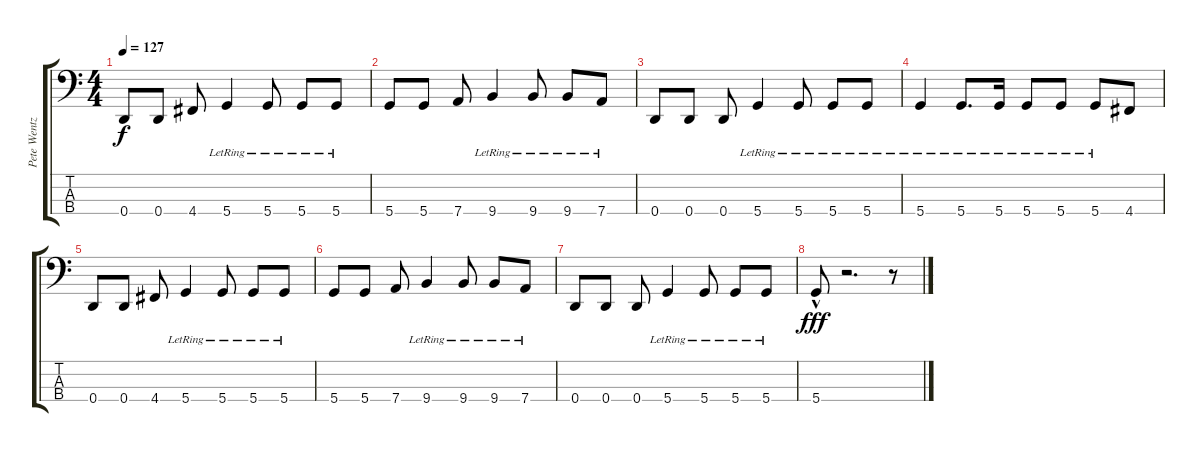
\track ("Pete Wentz (Bass)" "Pete Wentz") {instrument electricbassfinger}
\staff {score tabs}
\tuning (G2 D2 A1 D1) {hide}
\ts (4 4)
\tempo 127
\clef f4
\ks c
0.4.8{dy f} 0.4.8 4.4.8 5.4{lr}.4 5.4{lr}.8 5.4{lr}.8 5.4{lr}.8 |
5.4.8 5.4.8 7.4.8 9.4{lr}.4 9.4{lr}.8 9.4{lr}.8 7.4{lr}.8 |
0.4.8 0.4.8 0.4.8 5.4{lr}.4 5.4{lr}.8 5.4{lr}.8 5.4{lr}.8 |
5.4{lr}.4 5.4{lr}.8{d} 5.4{lr}.16 5.4{lr}.8 5.4{lr}.8 5.4{lr}.8 4.4.8 |
0.4.8 0.4.8 4.4.8 5.4{lr}.4 5.4{lr}.8 5.4{lr}.8 5.4{lr}.8 |
5.4.8 5.4.8 7.4.8 9.4{lr}.4 9.4{lr}.8 9.4{lr}.8 7.4{lr}.8 |
0.4.8 0.4.8 0.4.8 5.4{lr}.4 5.4{lr}.8 5.4{lr}.8 5.4{lr}.8 |
5.4{hac}.8{dy fff} r.2{d} r.8
